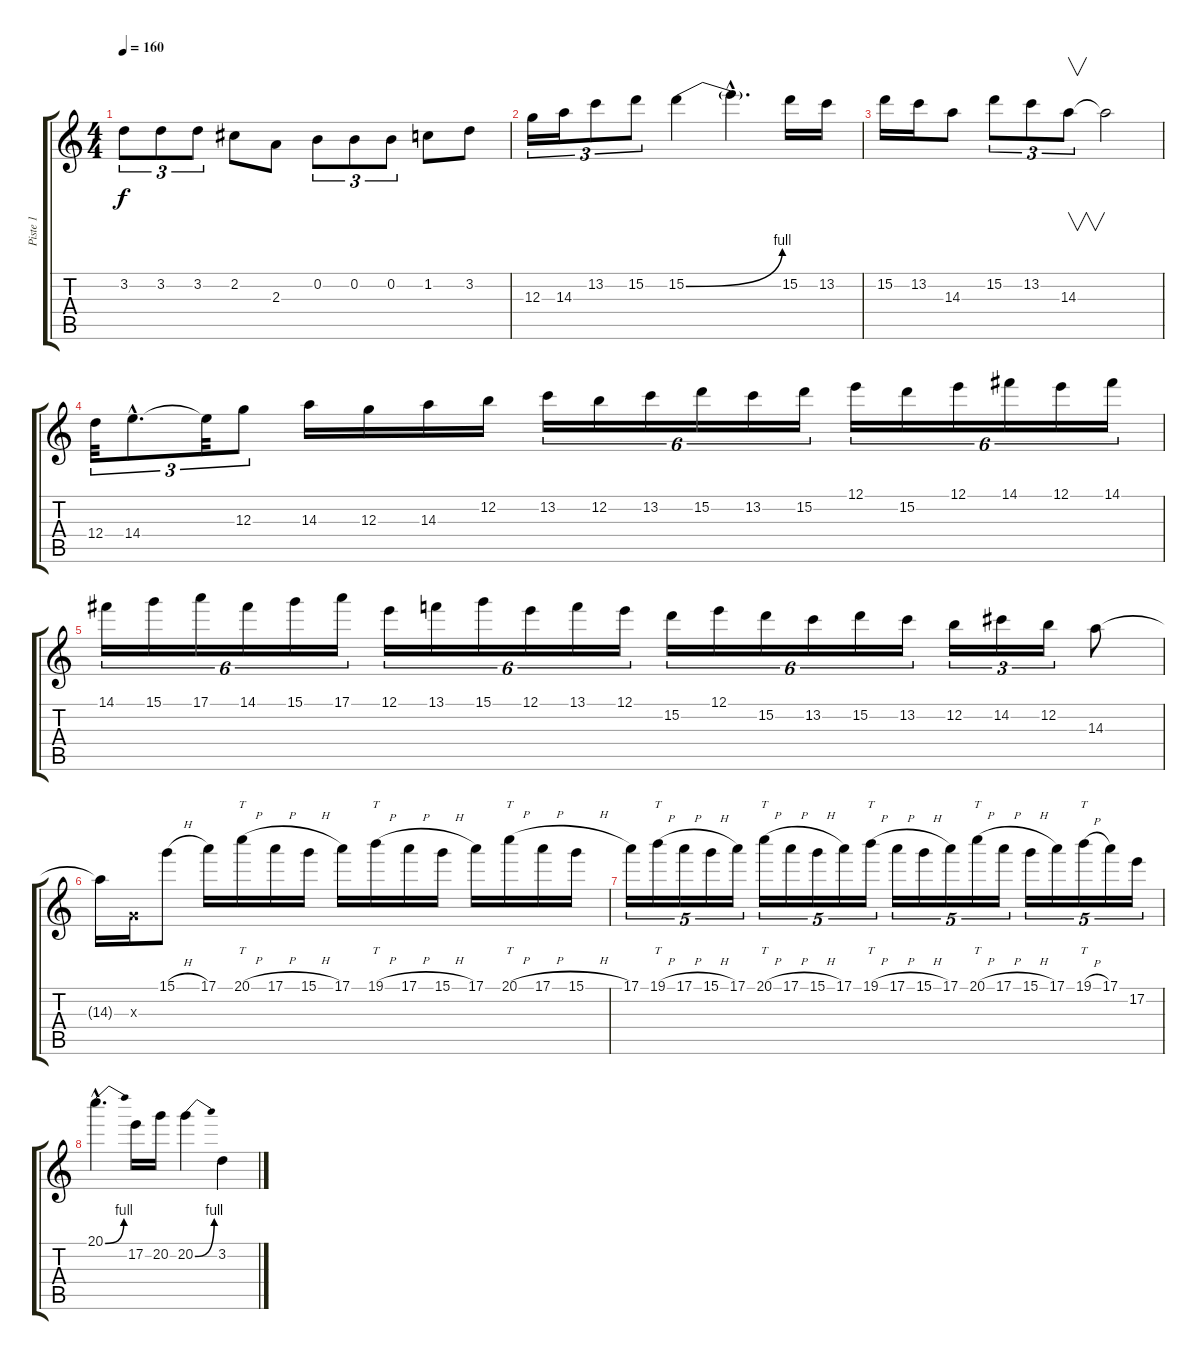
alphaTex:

\track ("Piste 1" "Piste 1") {instrument distortionguitar}
\staff {score tabs}
\tuning (E4 B3 G3 D3 A2 E2) {hide}
\ts (4 4)
\tempo 160
\clef g2
\ks c
3.2.8{tu (3 2) dy f} 3.2.8{tu (3 2)} 3.2.8{tu (3 2)} 2.2.8 2.3.8 0.2.8{tu (3 2)} 0.2.8{tu (3 2)} 0.2.8{tu (3 2)} 1.2.8 3.2.8 |
12.3.16{tu (3 2)} 14.3.16{tu (3 2)} 13.2.8{tu (3 2)} 15.2.8{tu (3 2)} 15.2{be (bend 0 0 60 4)}.4 15.2{hac t}.4{d} 15.2.16 13.2.16 |
15.2.16 13.2.16 14.3.8 15.2.8{tu (3 2)} 13.2.8{tu (3 2)} 14.3.8{v tu (3 2)} 14.3{t}.2 |
12.4.32{tu (3 2)} 14.4{hac}.8{d tu (3 2)} 14.4{t}.32{tu (3 2)} 12.3.8{tu (3 2)} 14.3.16 12.3.16 14.3.16 12.2.16 13.2.16{tu (6 4)} 12.2.16{tu (6 4)} 13.2.16{tu (6 4)} 15.2.16{tu (6 4)} 13.2.16{tu (6 4)} 15.2.16{tu (6 4)} 12.1.16{tu (6 4)} 15.2.16{tu (6 4)} 12.1.16{tu (6 4)} 14.1.16{tu (6 4)} 12.1.16{tu (6 4)} 14.1.16{tu (6 4)} |
14.1.16{tu (6 4)} 15.1.16{tu (6 4)} 17.1.16{tu (6 4)} 14.1.16{tu (6 4)} 15.1.16{tu (6 4)} 17.1.16{tu (6 4)} 12.1.16{tu (6 4)} 13.1.16{tu (6 4)} 15.1.16{tu (6 4)} 12.1.16{tu (6 4)} 13.1.16{tu (6 4)} 12.1.16{tu (6 4)} 15.2.16{tu (6 4)} 12.1.16{tu (6 4)} 15.2.16{tu (6 4)} 13.2.16{tu (6 4)} 15.2.16{tu (6 4)} 13.2.16{tu (6 4)} 12.2.16{tu (3 2)} 14.2.16{tu (3 2)} 12.2.16{tu (3 2)} 14.3.8 |
14.3{t}.16 0.3{x}.16 15.1{h}.8 17.1.16 20.1{h}.16{tt} 17.1{h}.16 15.1{h}.16 17.1.16 19.1{h}.16{tt} 17.1{h}.16 15.1{h}.16 17.1.16 20.1{h}.16{tt} 17.1{h}.16 15.1{h}.16 |
17.1.16{tu (5 4)} 19.1{h}.16{tt tu (5 4)} 17.1{h}.16{tu (5 4)} 15.1{h}.16{tu (5 4)} 17.1.16{tu (5 4)} 20.1{h}.16{tt tu (5 4)} 17.1{h}.16{tu (5 4)} 15.1{h}.16{tu (5 4)} 17.1.16{tu (5 4)} 19.1{h}.16{tt tu (5 4)} 17.1{h}.16{tu (5 4)} 15.1{h}.16{tu (5 4)} 17.1.16{tu (5 4)} 20.1{h}.16{tt tu (5 4)} 17.1{h}.16{tu (5 4)} 15.1{h}.16{tu (5 4)} 17.1.16{tu (5 4)} 19.1{h}.16{tt tu (5 4)} 17.1.16{tu (5 4)} 17.2.16{tu (5 4)} |
20.1{be (bend 0 0 60 4) hac}.4{d} 17.2.16 20.2.16 20.2{be (bend 0 0 60 4)}.4 3.2.4
